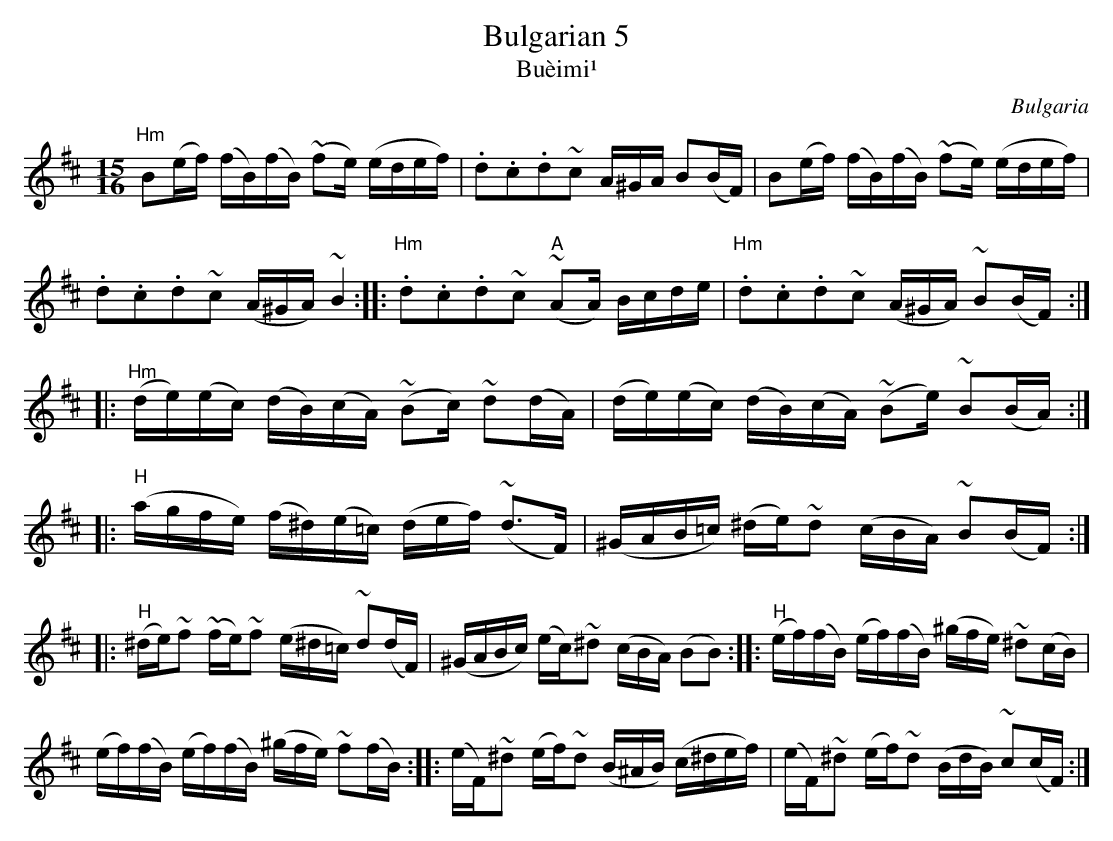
X:1
T:Bulgarian 5
T:Buèimi¹
L:1/16
M:15/16
O:Bulgaria
K:B min
"Hm"B2(ef) (fB)(fB) (~f2e) (edef)| \
.d2.c2.d2~c2 A^GA B2(BF)|      \
B2(ef) (fB)(fB) (~f2e) (edef)|  \
.d2.c2.d2~c2 (A^GA) ~B4 ::      \
"Hm".d2.c2.d2~c2 "A"(~A2A) Bcde|   \
"Hm".d2.c2.d2~c2 (A^GA) ~B2(BF) :: \
"Hm"(de)(ec) (dB)(cA) (~B2c) ~d2(dA) |\
(de)(ec) (dB)(cA) (~B2e) ~B2(BA)    ::\
"H"(agfe) (f^d)(e=c) (def) (~d3F) |\
(^GAB=c) (^de)~d2 (cBA) ~B2(BF) ::  \
"H"(^de)~f2 (~fe)~f2 (e^d=c) ~d2(dF)|\
(^GABc) (ec)~^d2 (cBA) (B2B2) :: \
"H"(ef)(fB) (ef)(fB) (^gfe) ~^d2(cB) |\
(ef)(fB) (ef)(fB) (^gfe) ~f2(fB) :: \
(eF)~^d2 (ef)~d2 (B^AB) (c^def) |\
(eF)~^d2 (ef)~d2 (BdB) ~c2(cF) :|
